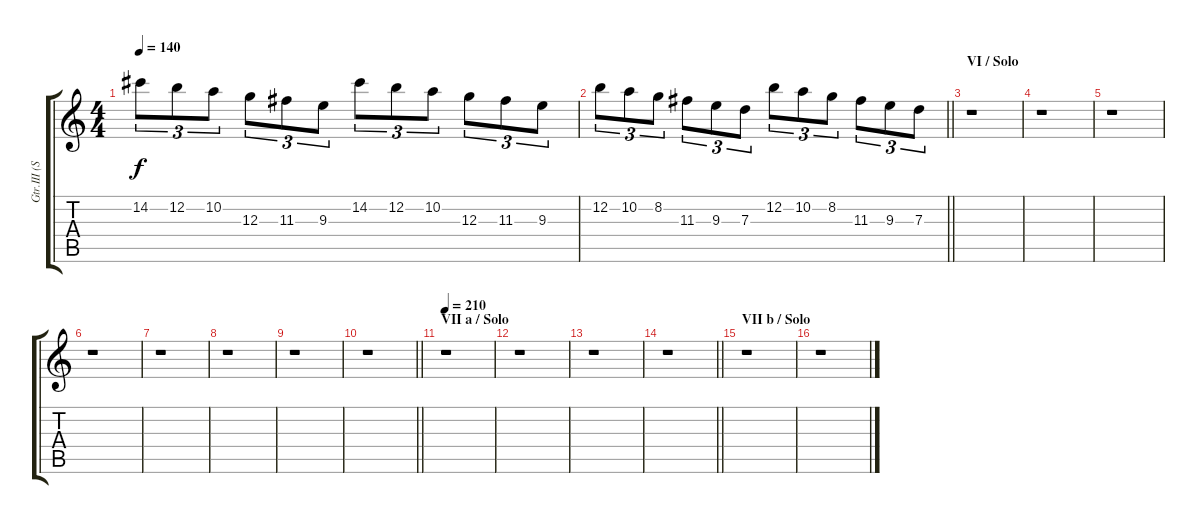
\track ("Gtr.III (Studio)" "Gtr.III (S") {instrument distortionguitar}
\staff {score tabs}
\tuning (E4 B3 G3 D3 A2 E2) {hide}
\ts (4 4)
\tempo 140
\clef g2
\ks c
14.2.8{tu (3 2) dy f} 12.2.8{tu (3 2)} 10.2.8{tu (3 2)} 12.3.8{tu (3 2)} 11.3.8{tu (3 2)} 9.3.8{tu (3 2)} 14.2.8{tu (3 2)} 12.2.8{tu (3 2)} 10.2.8{tu (3 2)} 12.3.8{tu (3 2)} 11.3.8{tu (3 2)} 9.3.8{tu (3 2)} |
\barLineRight lightlight
12.2.8{tu (3 2)} 10.2.8{tu (3 2)} 8.2.8{tu (3 2)} 11.3.8{tu (3 2)} 9.3.8{tu (3 2)} 7.3.8{tu (3 2)} 12.2.8{tu (3 2)} 10.2.8{tu (3 2)} 8.2.8{tu (3 2)} 11.3.8{tu (3 2)} 9.3.8{tu (3 2)} 7.3.8{tu (3 2)} |
\section ("" "VI / Solo")
r.1 |
r.1 |
r.1 |
r.1 |
r.1 |
r.1 |
r.1 |
\barLineRight lightlight
r.1 |
\section ("" "VII a / Solo")
\tempo 210
r.1 |
r.1 |
r.1 |
\barLineRight lightlight
r.1 |
\section ("" "VII b / Solo")
r.1 |
r.1
